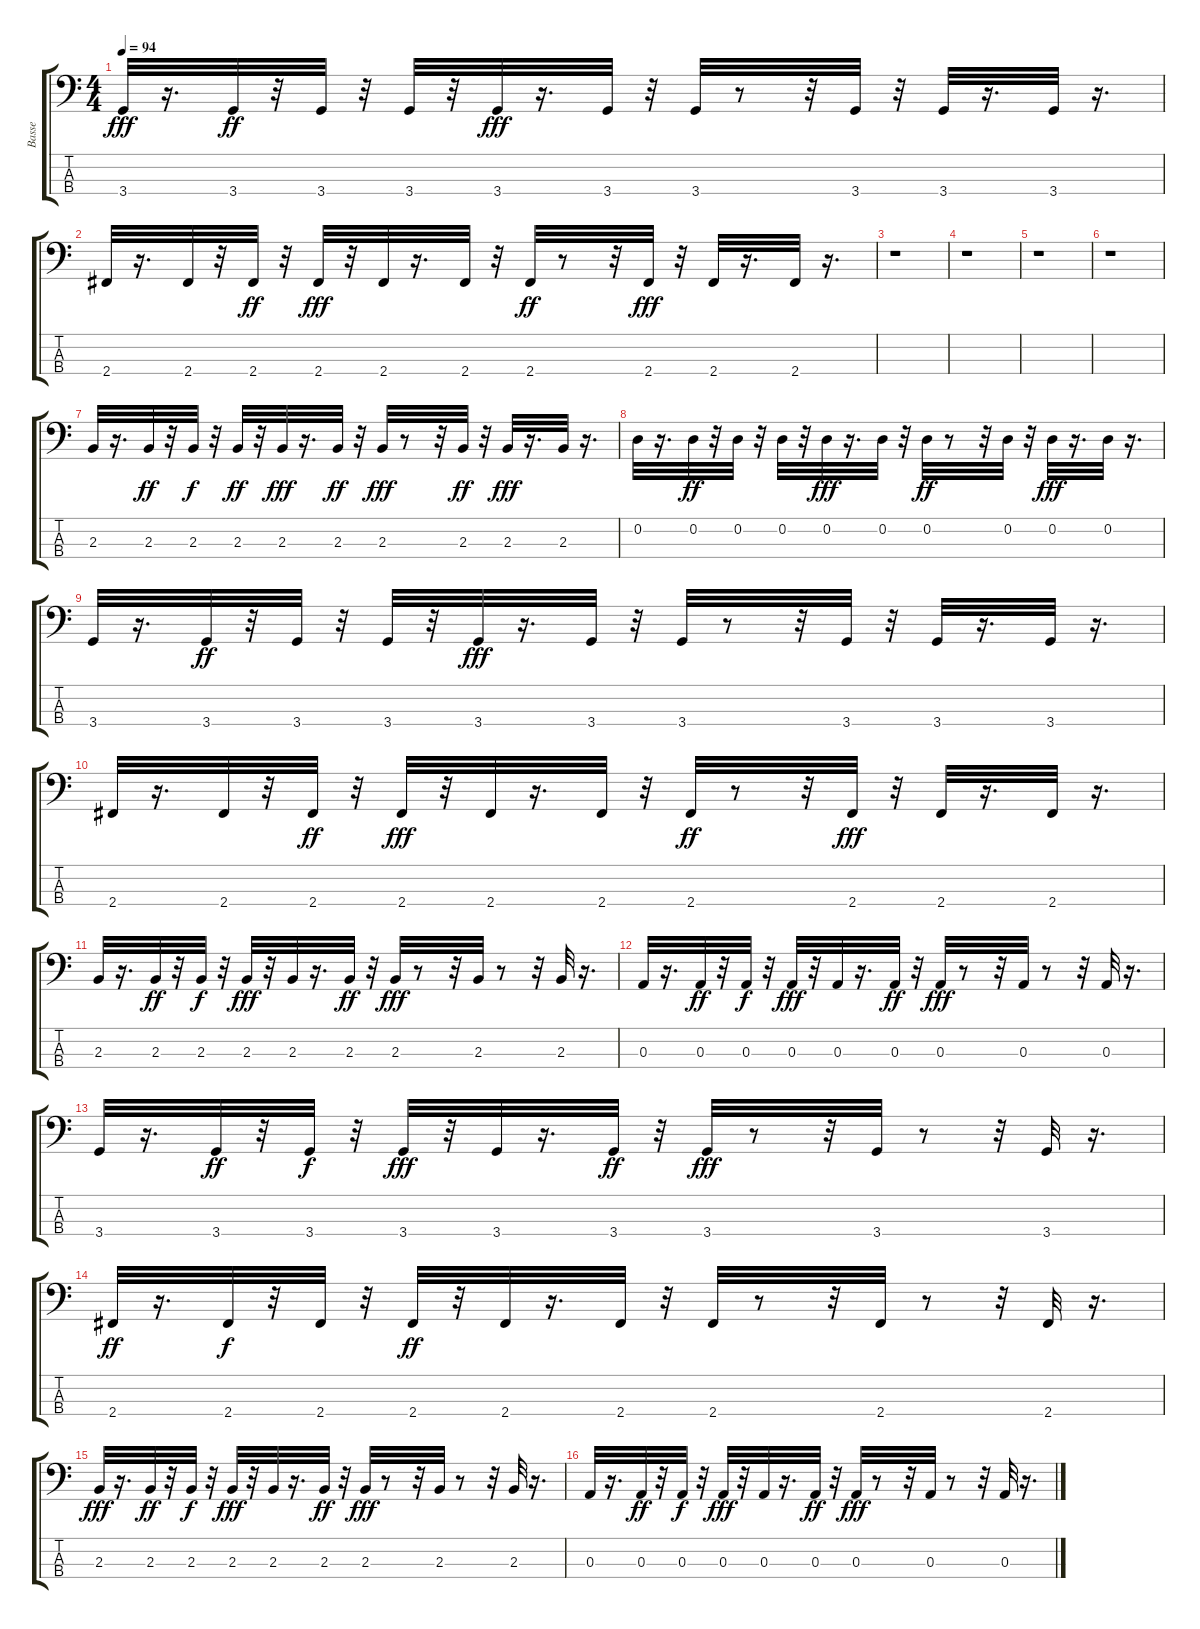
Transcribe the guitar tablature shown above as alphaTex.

\track ("Basse" "Basse") {instrument synthbass2}
\staff {score tabs}
\tuning (G2 D2 A1 E1) {hide}
\ts (4 4)
\tempo 94
\clef f4
\ks c
3.4.32{dy fff} r.16{d} 3.4.32{dy ff} r.32 3.4.32 r.32 3.4.32 r.32 3.4.32{dy fff} r.16{d} 3.4.32 r.32 3.4.32 r.8 r.32 3.4.32 r.32 3.4.32 r.16{d} 3.4.32 r.16{d} |
2.4.32 r.16{d} 2.4.32 r.32 2.4.32{dy ff} r.32 2.4.32{dy fff} r.32 2.4.32 r.16{d} 2.4.32 r.32 2.4.32{dy ff} r.8 r.32 2.4.32{dy fff} r.32 2.4.32 r.16{d} 2.4.32 r.16{d} |
r.1 |
r.1 |
r.1 |
r.1 |
2.3.32 r.16{d} 2.3.32{dy ff} r.32 2.3.32{dy f} r.32 2.3.32{dy ff} r.32 2.3.32{dy fff} r.16{d} 2.3.32{dy ff} r.32 2.3.32{dy fff} r.8 r.32 2.3.32{dy ff} r.32 2.3.32{dy fff} r.16{d} 2.3.32 r.16{d} |
0.2.32 r.16{d} 0.2.32{dy ff} r.32 0.2.32 r.32 0.2.32 r.32 0.2.32{dy fff} r.16{d} 0.2.32 r.32 0.2.32{dy ff} r.8 r.32 0.2.32 r.32 0.2.32{dy fff} r.16{d} 0.2.32 r.16{d} |
3.4.32 r.16{d} 3.4.32{dy ff} r.32 3.4.32 r.32 3.4.32 r.32 3.4.32{dy fff} r.16{d} 3.4.32 r.32 3.4.32 r.8 r.32 3.4.32 r.32 3.4.32 r.16{d} 3.4.32 r.16{d} |
2.4.32 r.16{d} 2.4.32 r.32 2.4.32{dy ff} r.32 2.4.32{dy fff} r.32 2.4.32 r.16{d} 2.4.32 r.32 2.4.32{dy ff} r.8 r.32 2.4.32{dy fff} r.32 2.4.32 r.16{d} 2.4.32 r.16{d} |
2.3.32 r.16{d} 2.3.32{dy ff} r.32 2.3.32{dy f} r.32 2.3.32{dy fff} r.32 2.3.32 r.16{d} 2.3.32{dy ff} r.32 2.3.32{dy fff} r.8 r.32 2.3.32 r.8 r.32 2.3.32 r.16{d} |
0.3.32 r.16{d} 0.3.32{dy ff} r.32 0.3.32{dy f} r.32 0.3.32{dy fff} r.32 0.3.32 r.16{d} 0.3.32{dy ff} r.32 0.3.32{dy fff} r.8 r.32 0.3.32 r.8 r.32 0.3.32 r.16{d} |
3.4.32 r.16{d} 3.4.32{dy ff} r.32 3.4.32{dy f} r.32 3.4.32{dy fff} r.32 3.4.32 r.16{d} 3.4.32{dy ff} r.32 3.4.32{dy fff} r.8 r.32 3.4.32 r.8 r.32 3.4.32 r.16{d} |
2.4.32{dy ff} r.16{d} 2.4.32{dy f} r.32 2.4.32 r.32 2.4.32{dy ff} r.32 2.4.32 r.16{d} 2.4.32 r.32 2.4.32 r.8 r.32 2.4.32 r.8 r.32 2.4.32 r.16{d} |
2.3.32{dy fff} r.16{d} 2.3.32{dy ff} r.32 2.3.32{dy f} r.32 2.3.32{dy fff} r.32 2.3.32 r.16{d} 2.3.32{dy ff} r.32 2.3.32{dy fff} r.8 r.32 2.3.32 r.8 r.32 2.3.32 r.16{d} |
0.3.32 r.16{d} 0.3.32{dy ff} r.32 0.3.32{dy f} r.32 0.3.32{dy fff} r.32 0.3.32 r.16{d} 0.3.32{dy ff} r.32 0.3.32{dy fff} r.8 r.32 0.3.32 r.8 r.32 0.3.32 r.16{d}
